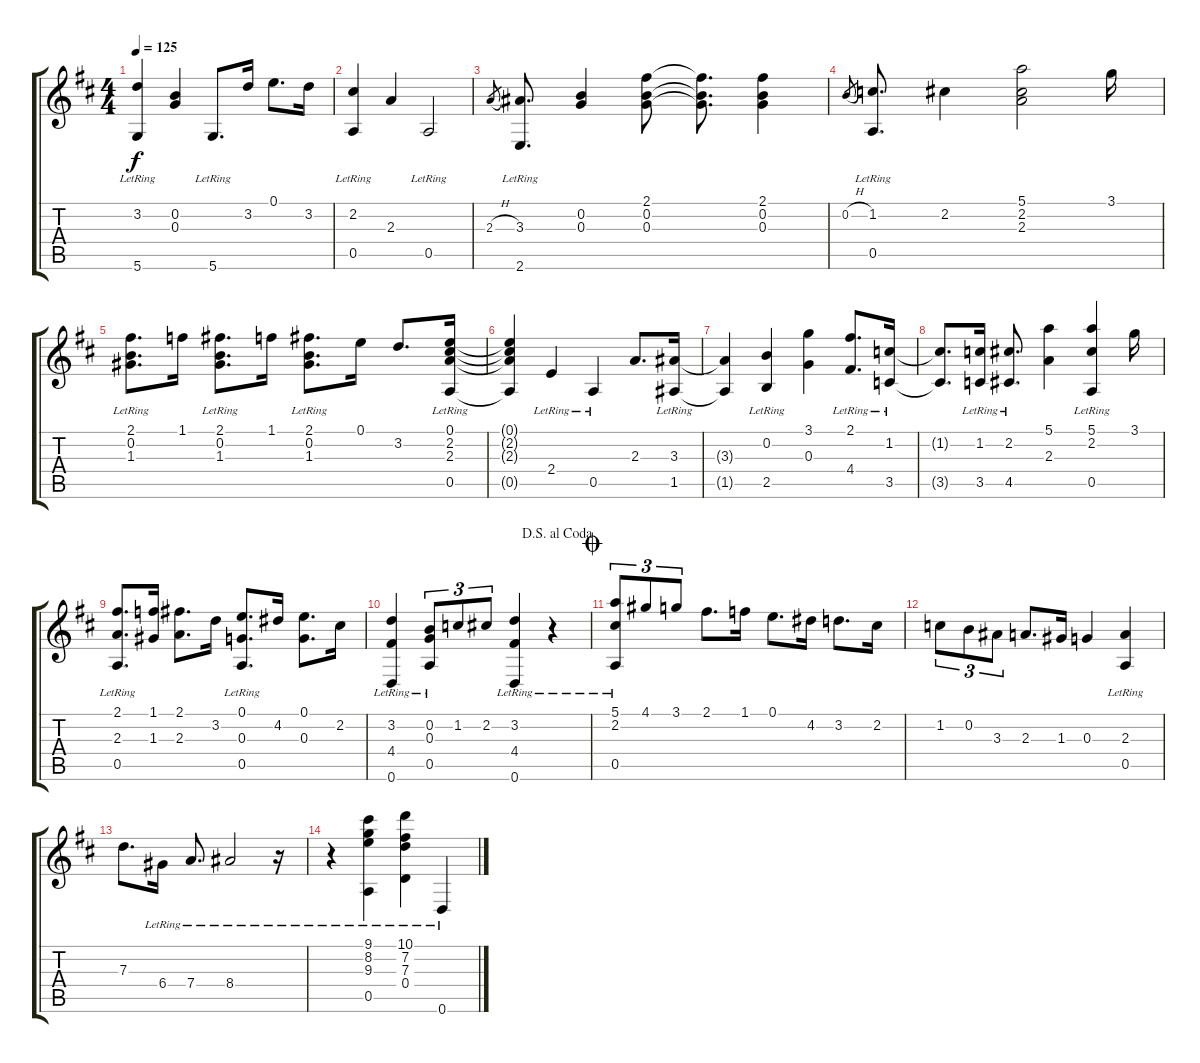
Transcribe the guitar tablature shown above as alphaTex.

\track "" {instrument acousticguitarnylon}
\staff {score tabs}
\tuning (E4 B3 G3 D3 A2 D2) {hide}
\ts (4 4)
\tempo 125
\clef g2
\ks d
(3.2 5.6{lr}).4{dy f} (0.2 0.3).4 5.6{lr}.8{d} 3.2.16 0.1.8{d} 3.2.16 |
(2.2 0.5{lr}).4 2.3.4 0.5{lr}.2 |
2.3{h}.8{gr} (3.3 2.6{lr}).8{d} (0.2 0.3).4 (2.1 0.2 0.3).8 (2.1{t} 0.2{t} 0.3{t}).8{d} (2.1 0.2 0.3).4 |
0.2{h}.8{gr} (1.2 0.5{lr}).8{d} 2.2.4 (5.1 2.2 2.3).2 3.1.16 |
(2.1 0.2{lr} 1.3{lr}).8{d} 1.1.16 (2.1 0.2{lr} 1.3{lr}).8{d} 1.1.16 (2.1 0.2{lr} 1.3{lr}).8{d} 0.1.16 3.2.8{d} (0.1 2.2 2.3 0.5{lr}).16 |
(0.1{t} 2.2{t} 2.3{t} 0.5{t}).4 2.4{lr}.4 0.5{lr}.4 2.3.8{d} (3.3 1.5{lr}).16 |
(3.3{t} 1.5{t}).4 (0.2 2.5{lr}).4 (3.1 0.3).4 (2.1 4.4{lr}).8{d} (1.2 3.5{lr}).16 |
(1.2{t} 3.5{t}).8{d} (1.2 3.5{lr}).16 (2.2 4.5{lr}).8{d} (5.1 2.3).4 (5.1 2.2 0.5{lr}).4 3.1.16 |
(2.1 2.3 0.5{lr}).8{d} (1.1 1.3).16 (2.1 2.3).8{d} 3.2.16 (0.1 0.3 0.5{lr}).8{d} 4.2.16 (0.1 0.3).8{d} 2.2.16 |
\jump dalsegnoalcoda
(3.2 4.4{lr} 0.6{lr}).4 (0.2 0.3 0.5{lr}).8{tu (3 2)} 1.2.8{tu (3 2)} 2.2.8{tu (3 2)} (3.2 4.4{lr} 0.6{lr}).4 r.4 |
\jump coda
(5.1 2.2 0.5{lr}).8{tu (3 2)} 4.1.8{tu (3 2)} 3.1.8{tu (3 2)} 2.1.8{d} 1.1.16 0.1.8{d} 4.2.16 3.2.8{d} 2.2.16 |
1.2.8{tu (3 2)} 0.2.8{tu (3 2)} 3.3.8{tu (3 2)} 2.3.8{d} 1.3.16 0.3.4 (2.3 0.5{lr}).4 |
7.3.8{d} 6.4{lr}.16 7.4{lr}.8{d} 8.4{lr}.2 r.16 |
r.4 (9.1 8.2 9.3 0.5{lr}).4 (10.1 7.2 7.3 0.4{lr}).4 0.6{lr}.4
